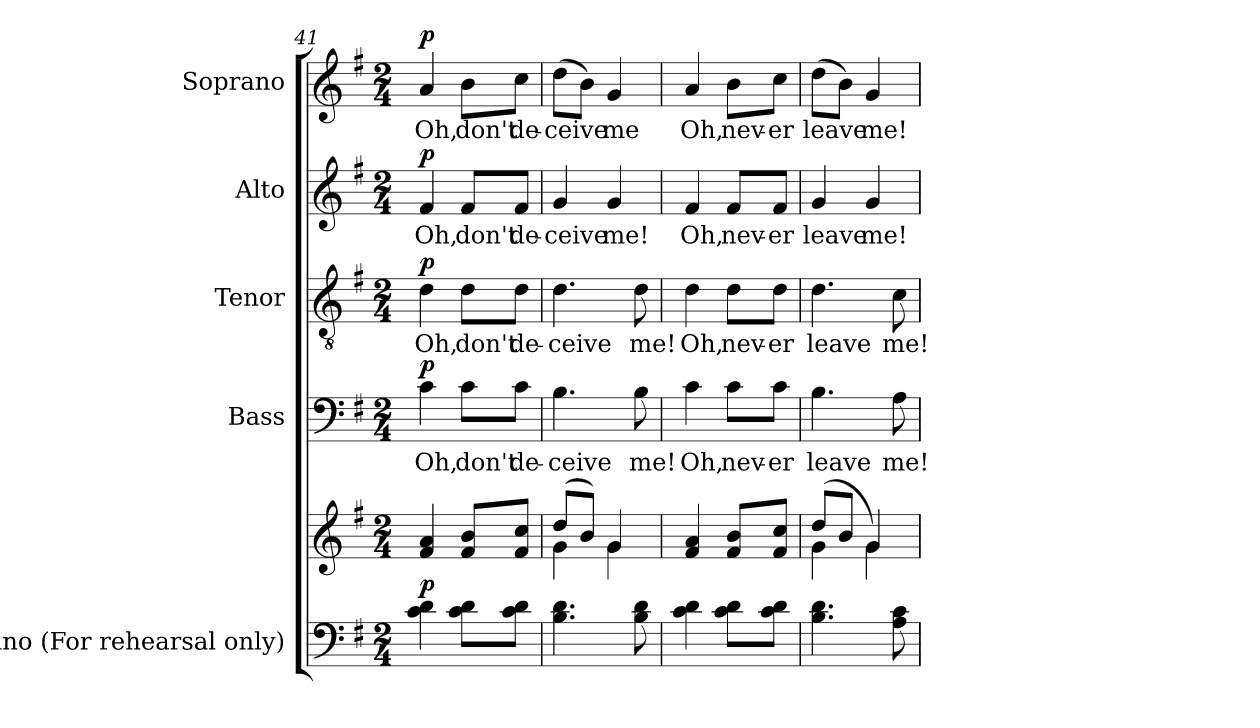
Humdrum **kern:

**kern	**kern	**dynam	**kern	**text	**dynam	**kern	**text	**dynam	**kern	**text	**dynam	**kern	**text	**dynam
*part5	*part5	*part5	*part4	*part4	*part4	*part3	*part3	*part3	*part2	*part2	*part2	*part1	*part1	*part1
*staff6	*staff5	*staff5/6	*staff4	*staff4	*staff4	*staff3	*staff3	*staff3	*staff2	*staff2	*staff2	*staff1	*staff1	*staff1
*I"Piano (For rehearsal only)	*	*	*I"Bass	*	*	*I"Tenor	*	*	*I"Alto	*	*	*I"Soprano	*	*
*I'Pno.	*	*	*I'B.	*	*	*I'T.	*	*	*I'A.	*	*	*I'S.	*	*
*clefF4	*clefG2	*	*clefF4	*	*	*clefGv2	*	*	*clefG2	*	*	*clefG2	*	*
*	*	*	*	*	*	*ITrd7c12	*	*	*	*	*	*	*	*
*k[f#]	*k[f#]	*	*k[f#]	*	*	*k[f#]	*	*	*k[f#]	*	*	*k[f#]	*	*
*G:	*G:	*	*G:	*	*	*G:	*	*	*G:	*	*	*G:	*	*
*M2/4	*M2/4	*	*M2/4	*	*	*M2/4	*	*	*M2/4	*	*	*M2/4	*	*
=41	=41	=41	=41	=41	=41	=41	=41	=41	=41	=41	=41	=41	=41	=41
!	!	!	!	!LO:LY:b:color=#000000	!	!	!	!	!	!	!	!	!	!
!	!	!	!	!	!	!	!LO:LY:b:color=#000000	!	!	!	!	!	!	!
!	!	!	!	!	!	!	!	!	!	!LO:LY:b:color=#000000	!	!	!	!
!	!	!	!	!	!	!	!	!	!	!	!	!	!LO:LY:b:color=#000000	!
4ci\ 4di	4f#i/ 4ai	p	4ci\	Oh,	p	4Di\	Oh,	p	4f#i/	Oh,	p	4ai/	Oh,	p
!	!	!	!	!LO:LY:b:color=#000000	!	!	!	!	!	!	!	!	!	!
!	!	!	!	!	!	!	!LO:LY:b:color=#000000	!	!	!	!	!	!	!
!	!	!	!	!	!	!	!	!	!	!LO:LY:b:color=#000000	!	!	!	!
!	!	!	!	!	!	!	!	!	!	!	!	!	!LO:LY:b:color=#000000	!
8ci\ 8diL	8f#i/ 8biL	.	8ci\L	don't	.	8Di\L	don't	.	8f#i/L	don't	.	8bi\L	don't	.
!	!	!	!	!LO:LY:b:color=#000000	!	!	!	!	!	!	!	!	!	!
!	!	!	!	!	!	!	!LO:LY:b:color=#000000	!	!	!	!	!	!	!
!	!	!	!	!	!	!	!	!	!	!LO:LY:b:color=#000000	!	!	!	!
!	!	!	!	!	!	!	!	!	!	!	!	!	!LO:LY:b:color=#000000	!
8ci\ 8diJ	8f#i/ 8cciJ	.	8ci\J	de-	.	8Di\J	de-	.	8f#i/J	de-	.	8cci\J	de-	.
!!LO:LB:g=z
=42	=42	=42	=42	=42	=42	=42	=42	=42	=42	=42	=42	=42	=42	=42
*	*^	*	*	*	*	*	*	*	*	*	*	*	*	*
!	!	!	!	!	!LO:LY:b:color=#000000	!	!	!	!	!	!	!	!	!	!
!	!	!	!	!	!	!	!	!LO:LY:b:color=#000000	!	!	!	!	!	!	!
!	!	!	!	!	!	!	!	!	!	!	!LO:LY:b:color=#000000	!	!	!	!
!	!	!	!	!	!	!	!	!	!	!	!	!	!	!LO:LY:b:color=#000000	!
4.Bi\ 4.di	(8ddi/L	4gi\	.	4.Bi\	-ceive	.	4.Di\	-ceive	.	4gi/	-ceive	.	(8ddi\L	-ceive	.
.	8bi/J)	.	.	.	.	.	.	.	.	.	.	.	8bi\J)	.	.
!	!	!	!	!	!	!	!	!	!	!	!LO:LY:b:color=#000000	!	!	!	!
!	!	!	!	!	!	!	!	!	!	!	!	!	!	!LO:LY:b:color=#000000	!
.	4gi/	4gi\	.	.	.	.	.	.	.	4gi/	me!	.	4gi/	me	.
!	!	!	!	!	!LO:LY:b:color=#000000	!	!	!	!	!	!	!	!	!	!
!	!	!	!	!	!	!	!	!LO:LY:b:color=#000000	!	!	!	!	!	!	!
8Bi\ 8di	.	.	.	8Bi\	me!	.	8Di\	me!	.	.	.	.	.	.	.
*	*v	*v	*	*	*	*	*	*	*	*	*	*	*	*	*
=43	=43	=43	=43	=43	=43	=43	=43	=43	=43	=43	=43	=43	=43	=43
!	!	!	!	!LO:LY:b:color=#000000	!	!	!	!	!	!	!	!	!	!
!	!	!	!	!	!	!	!LO:LY:b:color=#000000	!	!	!	!	!	!	!
!	!	!	!	!	!	!	!	!	!	!LO:LY:b:color=#000000	!	!	!	!
!	!	!	!	!	!	!	!	!	!	!	!	!	!LO:LY:b:color=#000000	!
4ci\ 4di	4f#i/ 4ai	.	4ci\	Oh,	.	4Di\	Oh,	.	4f#i/	Oh,	.	4ai/	Oh,	.
!	!	!	!	!LO:LY:b:color=#000000	!	!	!	!	!	!	!	!	!	!
!	!	!	!	!	!	!	!LO:LY:b:color=#000000	!	!	!	!	!	!	!
!	!	!	!	!	!	!	!	!	!	!LO:LY:b:color=#000000	!	!	!	!
!	!	!	!	!	!	!	!	!	!	!	!	!	!LO:LY:b:color=#000000	!
8ci\ 8diL	8f#i/ 8biL	.	8ci\L	nev-	.	8Di\L	nev-	.	8f#i/L	nev-	.	8bi\L	nev-	.
!	!	!	!	!LO:LY:b:color=#000000	!	!	!	!	!	!	!	!	!	!
!	!	!	!	!	!	!	!LO:LY:b:color=#000000	!	!	!	!	!	!	!
!	!	!	!	!	!	!	!	!	!	!LO:LY:b:color=#000000	!	!	!	!
!	!	!	!	!	!	!	!	!	!	!	!	!	!LO:LY:b:color=#000000	!
8ci\ 8diJ	8f#i/ 8cciJ	.	8ci\J	-er	.	8Di\J	-er	.	8f#i/J	-er	.	8cci\J	-er	.
=44	=44	=44	=44	=44	=44	=44	=44	=44	=44	=44	=44	=44	=44	=44
*	*^	*	*	*	*	*	*	*	*	*	*	*	*	*
!	!	!	!	!	!LO:LY:b:color=#000000	!	!	!	!	!	!	!	!	!	!
!	!	!	!	!	!	!	!	!LO:LY:b:color=#000000	!	!	!	!	!	!	!
!	!	!	!	!	!	!	!	!	!	!	!LO:LY:b:color=#000000	!	!	!	!
!	!	!	!	!	!	!	!	!	!	!	!	!	!	!LO:LY:b:color=#000000	!
4.Bi\ 4.di	(8ddi/L	4gi\	.	4.Bi\	leave	.	4.Di\	leave	.	4gi/	leave	.	(8ddi\L	leave	.
.	8bi/J	.	.	.	.	.	.	.	.	.	.	.	8bi\J)	.	.
!	!	!	!	!	!	!	!	!	!	!	!LO:LY:b:color=#000000	!	!	!	!
!	!	!	!	!	!	!	!	!	!	!	!	!	!	!LO:LY:b:color=#000000	!
.	4gi/)	4gi\	.	.	.	.	.	.	.	4gi/	me!	.	4gi/	me!	.
!	!	!	!	!	!LO:LY:b:color=#000000	!	!	!	!	!	!	!	!	!	!
!	!	!	!	!	!	!	!	!LO:LY:b:color=#000000	!	!	!	!	!	!	!
8Ai\ 8ci	.	.	.	8Ai\	me!	.	8Ci\	me!	.	.	.	.	.	.	.
*	*v	*v	*	*	*	*	*	*	*	*	*	*	*	*	*
=	=	=	=	=	=	=	=	=	=	=	=	=	=	=
*-	*-	*-	*-	*-	*-	*-	*-	*-	*-	*-	*-	*-	*-	*-
